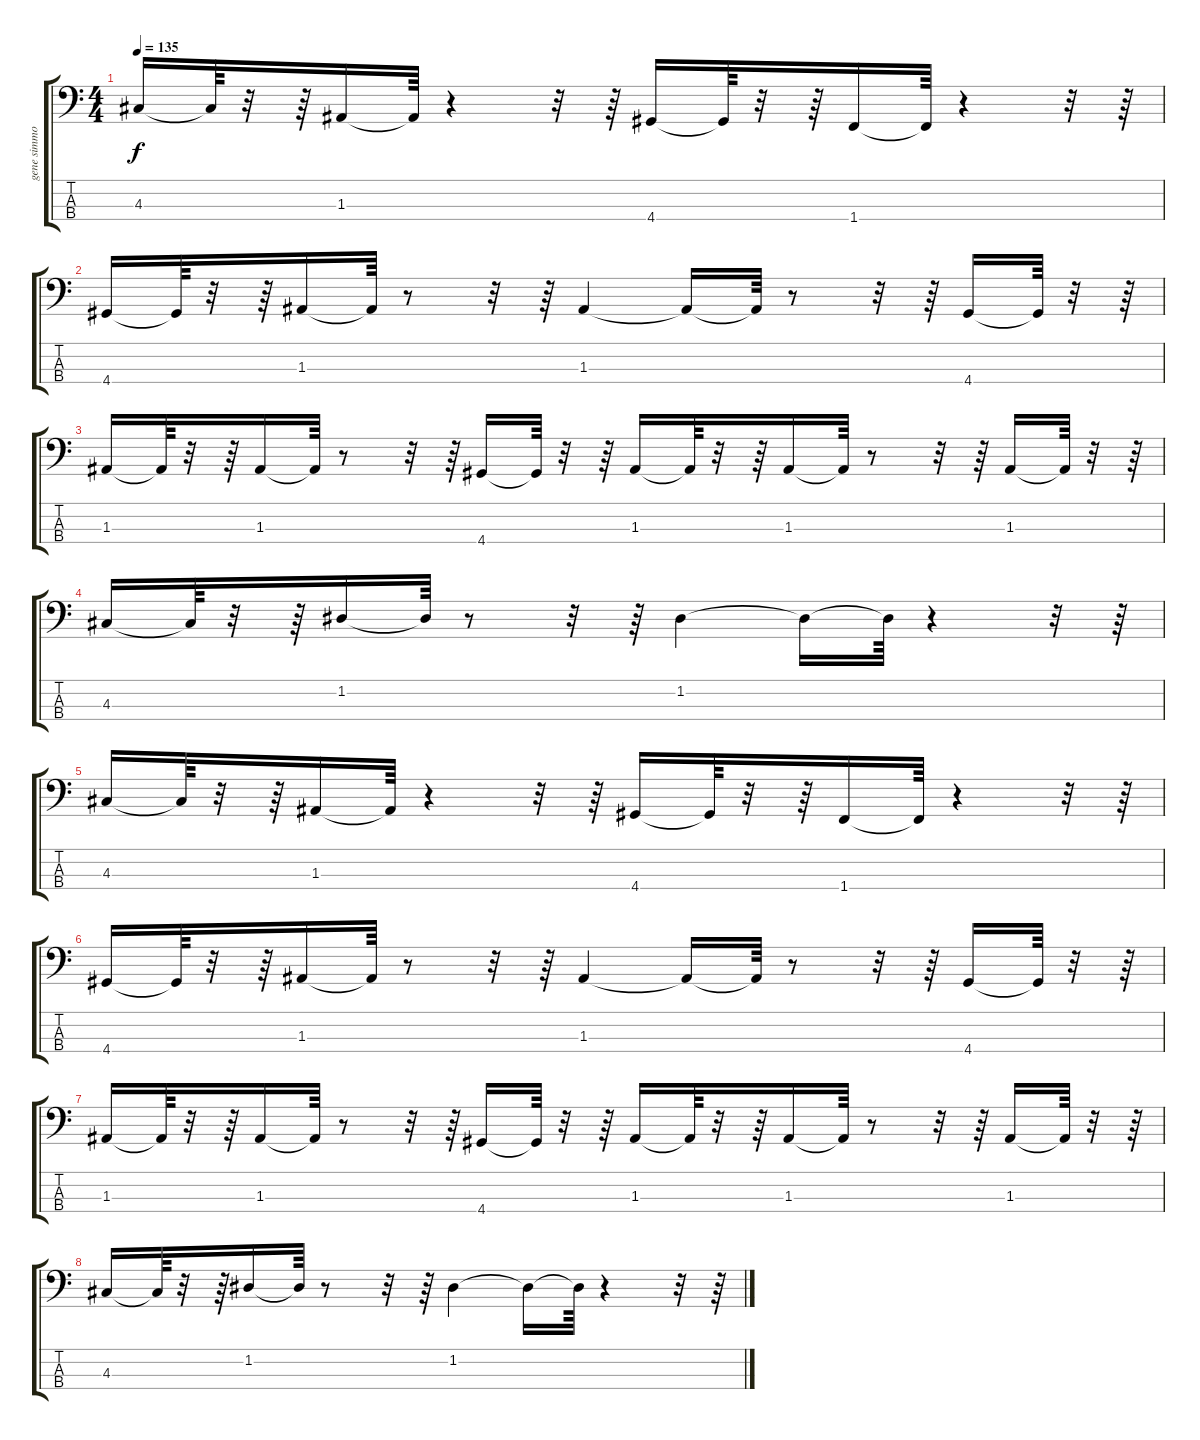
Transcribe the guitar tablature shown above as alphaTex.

\track ("gene simmons" "gene simmo") {solo instrument banjo}
\staff {score tabs}
\tuning (G2 D2 A1 E1) {hide}
\displaytranspose 12
\ts (4 4)
\tempo 135
\clef f4
\ks c
4.3.16{dy f} 4.3{t}.64 r.32 r.64 1.3.16 1.3{t}.64 r.4 r.32 r.64 4.4.16 4.4{t}.64 r.32 r.64 1.4.16 1.4{t}.64 r.4 r.32 r.64 |
4.4.16 4.4{t}.64 r.32 r.64 1.3.16 1.3{t}.64 r.8 r.32 r.64 1.3.4 1.3{t}.16 1.3{t}.64 r.8 r.32 r.64 4.4.16 4.4{t}.64 r.32 r.64 |
1.3.16 1.3{t}.64 r.32 r.64 1.3.16 1.3{t}.64 r.8 r.32 r.64 4.4.16 4.4{t}.64 r.32 r.64 1.3.16 1.3{t}.64 r.32 r.64 1.3.16 1.3{t}.64 r.8 r.32 r.64 1.3.16 1.3{t}.64 r.32 r.64 |
4.3.16 4.3{t}.64 r.32 r.64 1.2.16 1.2{t}.64 r.8 r.32 r.64 1.2.4 1.2{t}.16 1.2{t}.64 r.4 r.32 r.64 |
4.3.16 4.3{t}.64 r.32 r.64 1.3.16 1.3{t}.64 r.4 r.32 r.64 4.4.16 4.4{t}.64 r.32 r.64 1.4.16 1.4{t}.64 r.4 r.32 r.64 |
4.4.16 4.4{t}.64 r.32 r.64 1.3.16 1.3{t}.64 r.8 r.32 r.64 1.3.4 1.3{t}.16 1.3{t}.64 r.8 r.32 r.64 4.4.16 4.4{t}.64 r.32 r.64 |
1.3.16 1.3{t}.64 r.32 r.64 1.3.16 1.3{t}.64 r.8 r.32 r.64 4.4.16 4.4{t}.64 r.32 r.64 1.3.16 1.3{t}.64 r.32 r.64 1.3.16 1.3{t}.64 r.8 r.32 r.64 1.3.16 1.3{t}.64 r.32 r.64 |
4.3.16 4.3{t}.64 r.32 r.64 1.2.16 1.2{t}.64 r.8 r.32 r.64 1.2.4 1.2{t}.16 1.2{t}.64 r.4 r.32 r.64
